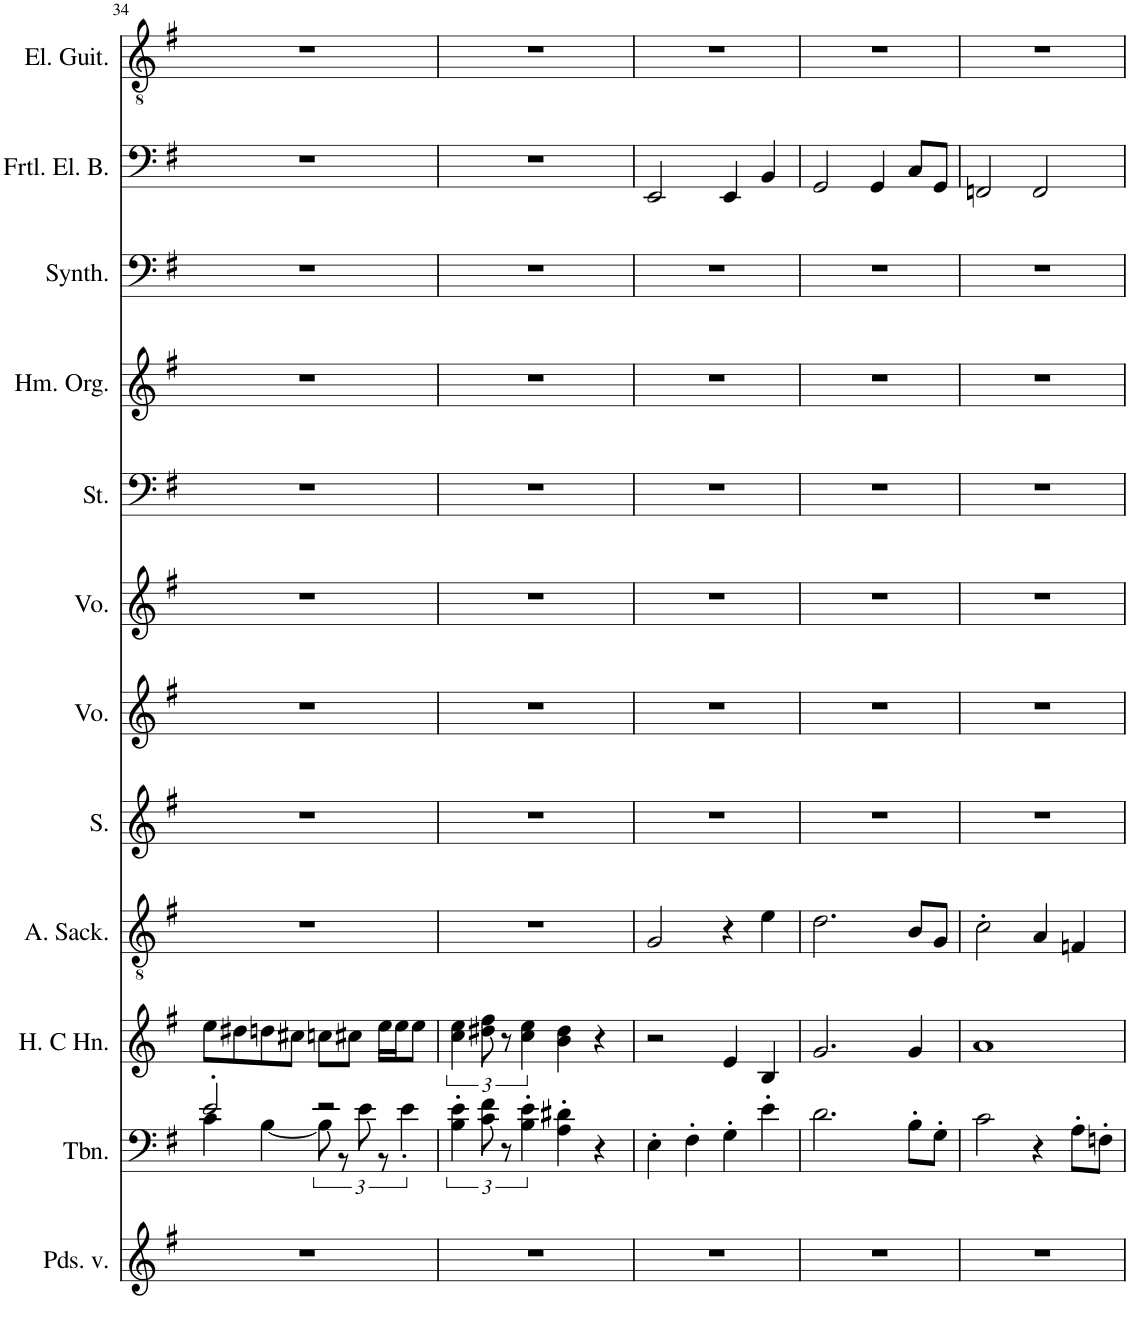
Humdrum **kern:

**kern	**kern	**kern	**kern	**kern	**kern	**kern	**kern	**kern	**kern	**kern	**kern
*part12	*part11	*part10	*part9	*part8	*part7	*part6	*part5	*part4	*part3	*part2	*part1
*staff12	*staff11	*staff10	*staff9	*staff8	*staff7	*staff6	*staff5	*staff4	*staff3	*staff2	*staff1
*I"Pardessus de viole, Violin	*I"Trombone, Brass	*I"High C Horn, Brass	*I"Alto Sackbut, Brass	*I"Soprano, Choirs	*I"Voice, Choirs	*I"Voice, Choirs	*I"Strings, Strings	*I"Hammond Organ, Organ	*I"String Synthesizer, Bass 2	*I"Fretless Electric Bass, Bass	*I"Electric Guitar, Guitar2
*I'Pds. v.	*I'Tbn.	*I'H. C Hn.	*I'A. Sack.	*I'S.	*I'Vo.	*I'Vo.	*I'St.	*I'Hm. Org.	*I'Synth.	*I'Frtl. El. B.	*I'El. Guit.
!!LO:PB:g=z
*clefG2	*clefF4	*clefG2	*clefGv2	*clefG2	*clefG2	*clefG2	*clefF4	*clefG2	*clefF4	*clefF4	*clefGv2
*	*	*Trd7c12	*	*	*	*	*	*	*	*Trd7c12	*
*k[f#]	*k[f#]	*k[f#]	*k[f#]	*k[f#]	*k[f#]	*k[f#]	*k[f#]	*k[f#]	*k[f#]	*k[f#]	*k[f#]
*M4/4	*M4/4	*M4/4	*M4/4	*M4/4	*M4/4	*M4/4	*M4/4	*M4/4	*M4/4	*M4/4	*M4/4
=34	=34	=34	=34	=34	=34	=34	=34	=34	=34	=34	=34
*	*^	*	*	*	*	*	*	*	*	*	*
1r	2e'/	4c\	8ee\L	1r	1r	1r	1r	1r	1r	1r	1r	1r
.	.	.	8dd#X\	.	.	.	.	.	.	.	.	.
.	.	[4B\	8ddn\	.	.	.	.	.	.	.	.	.
.	.	.	8cc#X\J	.	.	.	.	.	.	.	.	.
.	2r	12B\]	8ccn\L	.	.	.	.	.	.	.	.	.
.	.	12r	.	.	.	.	.	.	.	.	.	.
.	.	.	8cc#X\J	.	.	.	.	.	.	.	.	.
.	.	12e\	.	.	.	.	.	.	.	.	.	.
.	.	12r	16ee\LL	.	.	.	.	.	.	.	.	.
.	.	.	16ee\J	.	.	.	.	.	.	.	.	.
.	.	6e'\	.	.	.	.	.	.	.	.	.	.
.	.	.	8ee\J	.	.	.	.	.	.	.	.	.
*	*v	*v	*	*	*	*	*	*	*	*	*	*
=35	=35	=35	=35	=35	=35	=35	=35	=35	=35	=35	=35
1r	6B\' 6e\'	6cc\ 6ee\	1r	1r	1r	1r	1r	1r	1r	1r	1r
.	12c\ 12f#\	12dd#X\ 12ff#\	.	.	.	.	.	.	.	.	.
.	12r	12r	.	.	.	.	.	.	.	.	.
.	6B\' 6e\'	6cc\ 6ee\	.	.	.	.	.	.	.	.	.
.	4A\' 4d#X\'	4b\ 4dd#\	.	.	.	.	.	.	.	.	.
.	4r	4r	.	.	.	.	.	.	.	.	.
=36	=36	=36	=36	=36	=36	=36	=36	=36	=36	=36	=36
1r	4E'\	2r	2G/	1r	1r	1r	1r	1r	1r	2EE/	1r
.	4F#'\	.	.	.	.	.	.	.	.	.	.
.	4G'\	4e/	4r	.	.	.	.	.	.	4EE/	.
.	4e'\	4B/	4e\	.	.	.	.	.	.	4BB/	.
=37	=37	=37	=37	=37	=37	=37	=37	=37	=37	=37	=37
1r	2.d\	2.g/	2.d\	1r	1r	1r	1r	1r	1r	2GG/	1r
.	.	.	.	.	.	.	.	.	.	4GG/	.
.	8B'\L	4g/	8B/L	.	.	.	.	.	.	8C/L	.
.	8G'\J	.	8G/J	.	.	.	.	.	.	8GG/J	.
=38	=38	=38	=38	=38	=38	=38	=38	=38	=38	=38	=38
1r	2c\	1a	2c'\	1r	1r	1r	1r	1r	1r	2FFn/	1r
.	4r	.	4A/	.	.	.	.	.	.	2FF/	.
.	8A'\L	.	4Fn/	.	.	.	.	.	.	.	.
.	8Fn'\J	.	.	.	.	.	.	.	.	.	.
=	=	=	=	=	=	=	=	=	=	=	=
*-	*-	*-	*-	*-	*-	*-	*-	*-	*-	*-	*-
